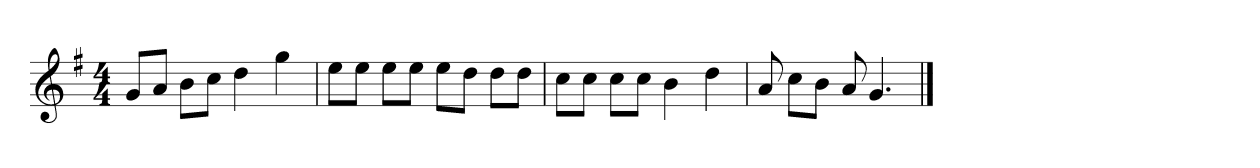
**kern
*part1
*staff1
*k[f#]
*M4/4
*MM120
=1
8gL
8aJ
8bL
8ccJ
4dd
4gg
=2
8eeL
8eeJ
8eeL
8eeJ
8eeL
8ddJ
8ddL
8ddJ
=3
8ccL
8ccJ
8ccL
8ccJ
4b
4dd
=4
8a
8ccL
8bJ
8a
4.g
==
*-
